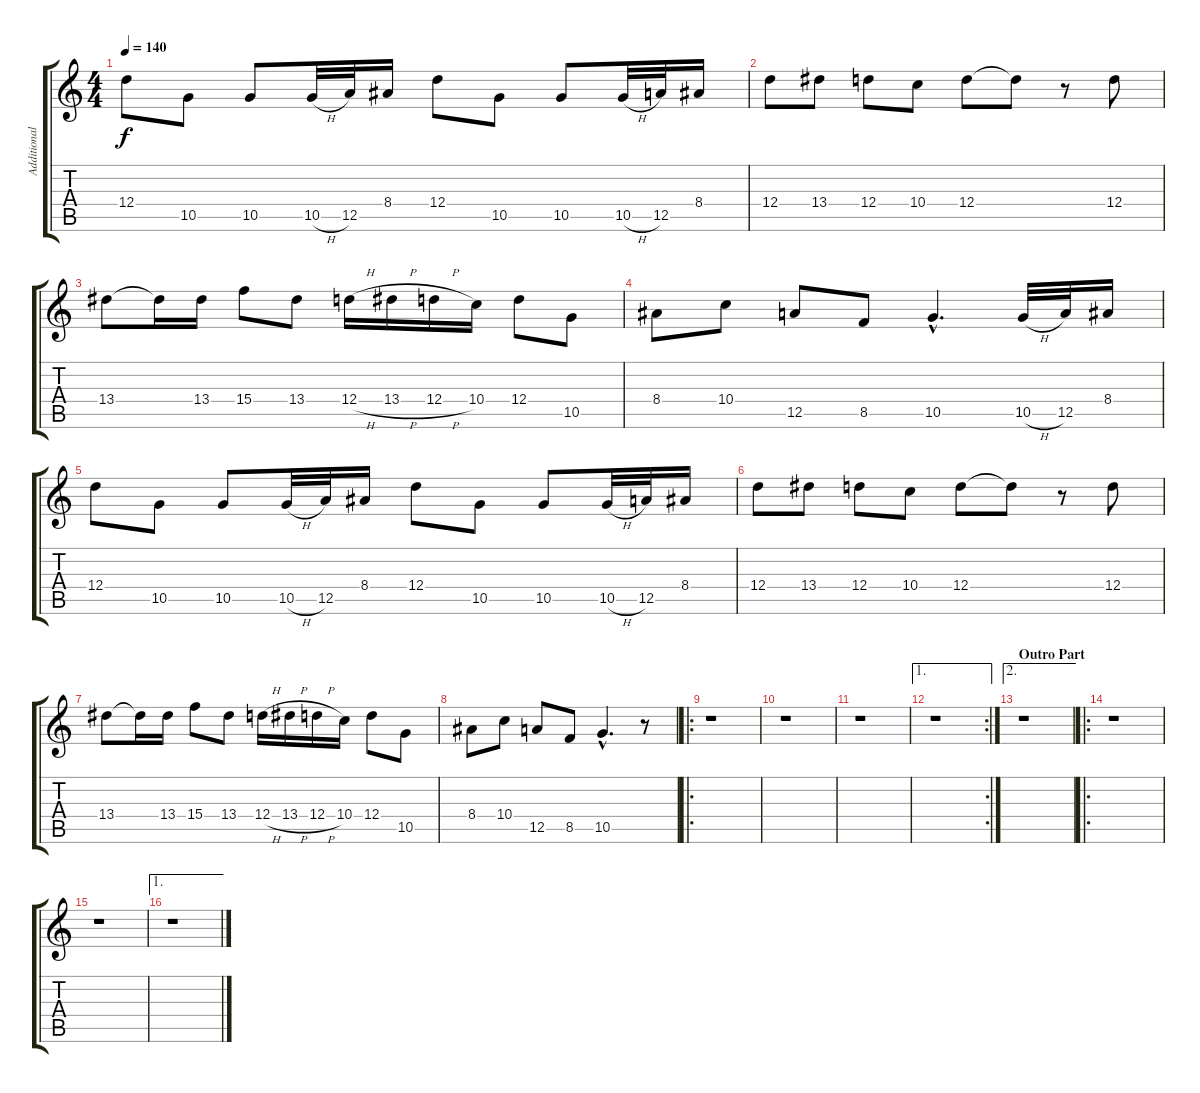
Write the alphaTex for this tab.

\track ("Additional Instruments" "Additional") {instrument distortionguitar}
\staff {score tabs}
\tuning (E4 B3 G3 D3 A2 E2) {hide}
\ts (4 4)
\tempo 140
\clef g2
\ks c
12.4.8{dy f} 10.5.8 10.5.8 10.5{h}.32 12.5.32 8.4.16 12.4.8 10.5.8 10.5.8 10.5{h}.32 12.5.32 8.4.16 |
12.4.8 13.4.8 12.4.8 10.4.8 12.4.8 12.4{t}.8 r.8 12.4.8 |
13.4.8 13.4{t}.16 13.4.16 15.4.8 13.4.8 12.4{h}.16 13.4{h}.16 12.4{h}.16 10.4.16 12.4.8 10.5.8 |
8.4.8 10.4.8 12.5.8 8.5.8 10.5{hac}.4{d} 10.5{h}.32 12.5.32 8.4.16 |
12.4.8 10.5.8 10.5.8 10.5{h}.32 12.5.32 8.4.16 12.4.8 10.5.8 10.5.8 10.5{h}.32 12.5.32 8.4.16 |
12.4.8 13.4.8 12.4.8 10.4.8 12.4.8 12.4{t}.8 r.8 12.4.8 |
13.4.8 13.4{t}.16 13.4.16 15.4.8 13.4.8 12.4{h}.16 13.4{h}.16 12.4{h}.16 10.4.16 12.4.8 10.5.8 |
8.4.8 10.4.8 12.5.8 8.5.8 10.5{hac}.4{d} r.8 |
\ro
r.1 |
r.1 |
r.1 |
\ae 1
\rc 2
r.1 |
\ae 2
\section ("" "Outro Part")
r.1 |
\ro
r.1 |
r.1 |
\ae 1
r.1
